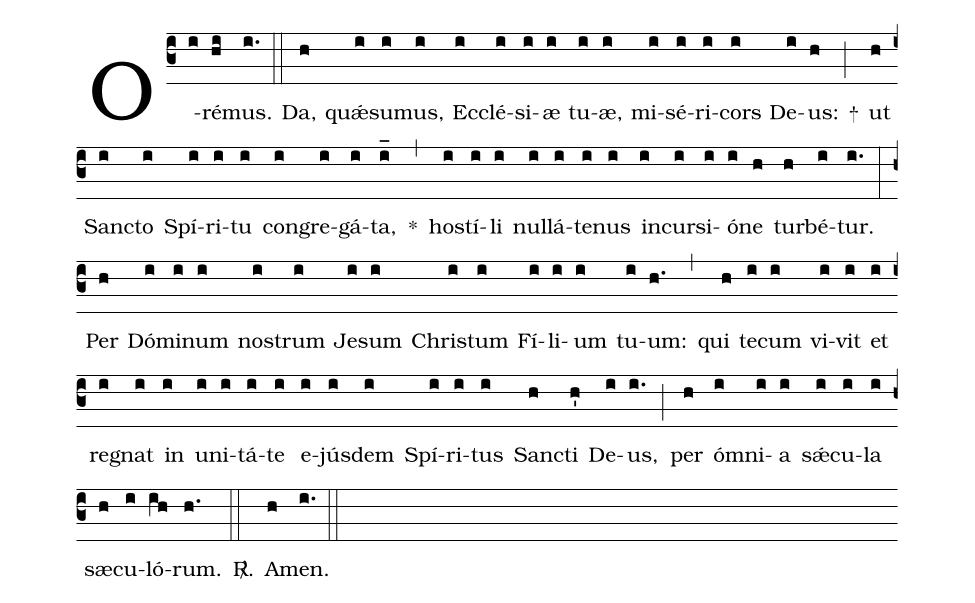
%%
(c3)
O(i)ré(hi)mus.(i.) (::)

Da,(h) quǽ(i)su(i)mus,(i) Ec(i)clé(i)si(i)æ(i) tu(i)æ,(i) mi(i)sé(i)ri(i)cors(i) De(i)us:(h) +(;)
ut(h) Sanc(i)to(i) Spí(i)ri(i)tu(i) con(i)gre(i)gá(i)ta,(i_) *(,)
hos(i)tí(i)li(i) nul(i)lá(i)te(i)nus(i) in(i)cur(i)si(i)ó(i)ne(h) tur(h)bé(i)tur.(i.) (:)

Per(h) Dó(i)mi(i)num(i) nos(i)trum(i) Je(i)sum(i) Chris(i)tum(i) Fí(i)li(i)um(i) tu(i)um:(h.) (,)

qui(h) te(i)cum(i) vi(i)vit(i) et(i) reg(i)nat(i) in(i) u(i)ni(i)tá(i)te(i) e(i)jús(i)dem(i)
Spí(i)ri(i)tus(i) San(h)cti(h') De(i)us,(i.) (;)
per(h) óm(i)ni(i)a(i) sǽ(i)cu(i)la(i) sæ(h)cu(i)ló(ih)rum.(h.) <sp>R/</sp>.(::)

A(h)men.(i.) (::)
